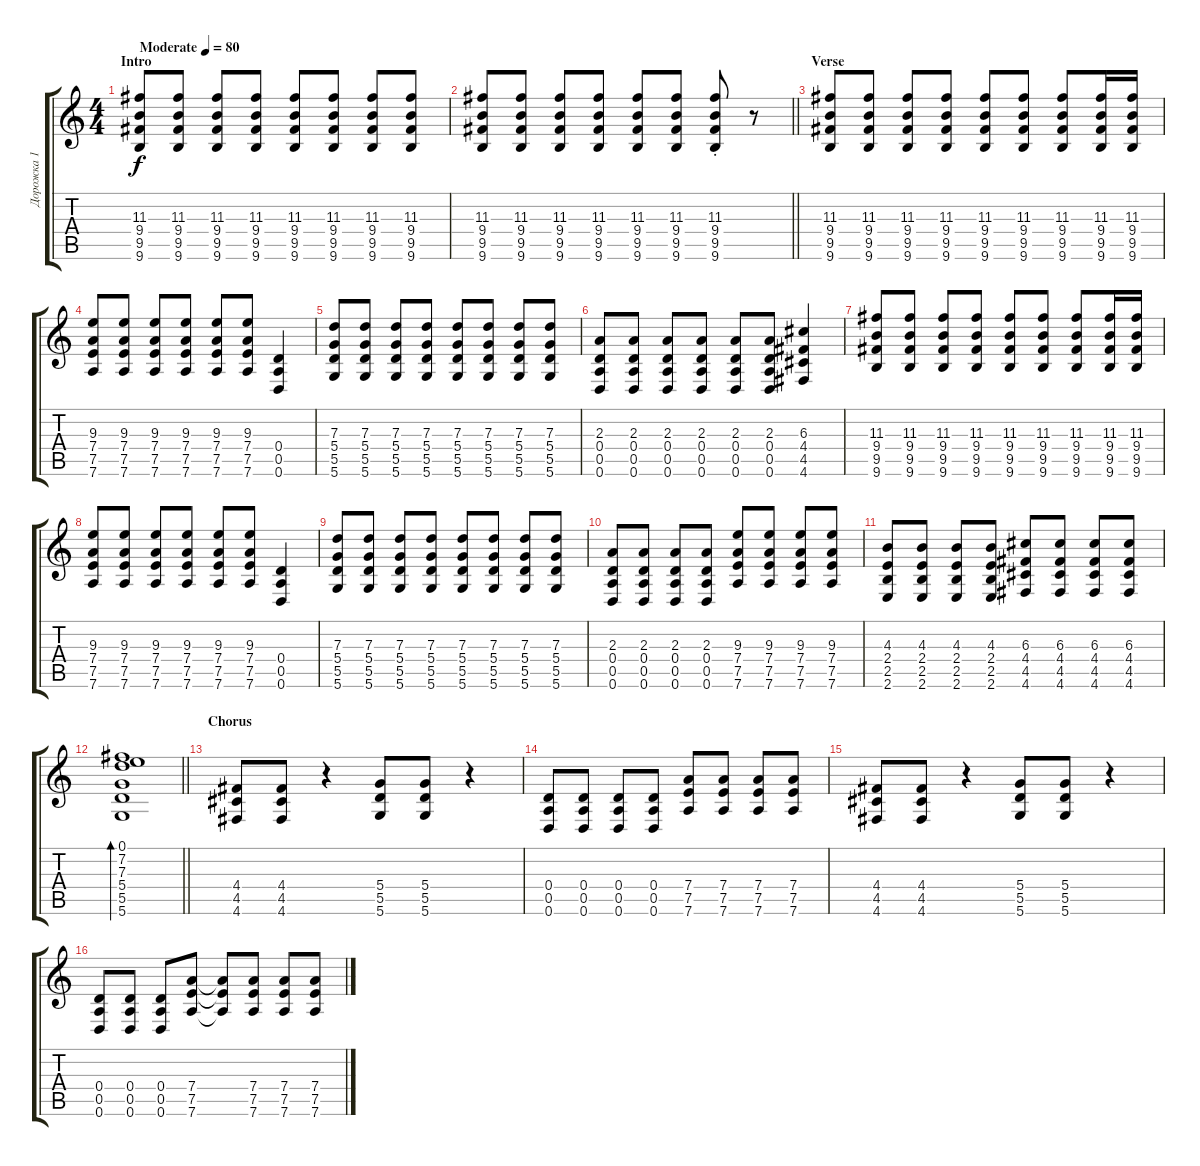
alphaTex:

\track ("Дорожка 1" "Дорожка 1") {instrument acousticguitarsteel}
\staff {score tabs}
\tuning (E4 B3 G3 D3 A2 D2) {hide}
\ts (4 4)
\section ("" "Intro")
\tempo (80 "Moderate")
\clef g2
\ks c
(11.3 9.4 9.5 9.6).8{dy f instrument acousticguitarsteel} (11.3 9.4 9.5 9.6).8 (11.3 9.4 9.5 9.6).8 (11.3 9.4 9.5 9.6).8 (11.3 9.4 9.5 9.6).8 (11.3 9.4 9.5 9.6).8 (11.3 9.4 9.5 9.6).8 (11.3 9.4 9.5 9.6).8 |
\barLineRight lightlight
(11.3 9.4 9.5 9.6).8 (11.3 9.4 9.5 9.6).8 (11.3 9.4 9.5 9.6).8 (11.3 9.4 9.5 9.6).8 (11.3 9.4 9.5 9.6).8 (11.3 9.4 9.5 9.6).8 (11.3{st} 9.4{st} 9.5{st} 9.6{st}).8 r.8 |
\section ("" "Verse")
(11.3 9.4 9.5 9.6).8 (11.3 9.4 9.5 9.6).8 (11.3 9.4 9.5 9.6).8 (11.3 9.4 9.5 9.6).8 (11.3 9.4 9.5 9.6).8 (11.3 9.4 9.5 9.6).8 (11.3 9.4 9.5 9.6).8 (11.3 9.4 9.5 9.6).16 (11.3 9.4 9.5 9.6).16 |
(9.3 7.4 7.5 7.6).8 (9.3 7.4 7.5 7.6).8 (9.3 7.4 7.5 7.6).8 (9.3 7.4 7.5 7.6).8 (9.3 7.4 7.5 7.6).8 (9.3 7.4 7.5 7.6).8 (0.4 0.5 0.6).4 |
(7.3 5.4 5.5 5.6).8 (7.3 5.4 5.5 5.6).8 (7.3 5.4 5.5 5.6).8 (7.3 5.4 5.5 5.6).8 (7.3 5.4 5.5 5.6).8 (7.3 5.4 5.5 5.6).8 (7.3 5.4 5.5 5.6).8 (7.3 5.4 5.5 5.6).8 |
(2.3 0.4 0.5 0.6).8 (2.3 0.4 0.5 0.6).8 (2.3 0.4 0.5 0.6).8 (2.3 0.4 0.5 0.6).8 (2.3 0.4 0.5 0.6).8 (2.3 0.4 0.5 0.6).8 (6.3 4.4 4.5 4.6).4 |
(11.3 9.4 9.5 9.6).8 (11.3 9.4 9.5 9.6).8 (11.3 9.4 9.5 9.6).8 (11.3 9.4 9.5 9.6).8 (11.3 9.4 9.5 9.6).8 (11.3 9.4 9.5 9.6).8 (11.3 9.4 9.5 9.6).8 (11.3 9.4 9.5 9.6).16 (11.3 9.4 9.5 9.6).16 |
(9.3 7.4 7.5 7.6).8 (9.3 7.4 7.5 7.6).8 (9.3 7.4 7.5 7.6).8 (9.3 7.4 7.5 7.6).8 (9.3 7.4 7.5 7.6).8 (9.3 7.4 7.5 7.6).8 (0.4 0.5 0.6).4 |
(7.3 5.4 5.5 5.6).8 (7.3 5.4 5.5 5.6).8 (7.3 5.4 5.5 5.6).8 (7.3 5.4 5.5 5.6).8 (7.3 5.4 5.5 5.6).8 (7.3 5.4 5.5 5.6).8 (7.3 5.4 5.5 5.6).8 (7.3 5.4 5.5 5.6).8 |
(2.3 0.4 0.5 0.6).8 (2.3 0.4 0.5 0.6).8 (2.3 0.4 0.5 0.6).8 (2.3 0.4 0.5 0.6).8 (9.3 7.4 7.5 7.6).8 (9.3 7.4 7.5 7.6).8 (9.3 7.4 7.5 7.6).8 (9.3 7.4 7.5 7.6).8 |
(4.3 2.4 2.5 2.6).8 (4.3 2.4 2.5 2.6).8 (4.3 2.4 2.5 2.6).8 (4.3 2.4 2.5 2.6).8 (6.3 4.4 4.5 4.6).8 (6.3 4.4 4.5 4.6).8 (6.3 4.4 4.5 4.6).8 (6.3 4.4 4.5 4.6).8 |
\barLineRight lightlight
(0.1 7.2 7.3 5.4 5.5 5.6).1{bd 30} |
\section ("" "Chorus")
(4.4 4.5 4.6).8{instrument distortionguitar} (4.4 4.5 4.6).8 r.4 (5.4 5.5 5.6).8 (5.4 5.5 5.6).8 r.4 |
(0.4 0.5 0.6).8 (0.4 0.5 0.6).8 (0.4 0.5 0.6).8 (0.4 0.5 0.6).8 (7.4 7.5 7.6).8 (7.4 7.5 7.6).8 (7.4 7.5 7.6).8 (7.4 7.5 7.6).8 |
(4.4 4.5 4.6).8 (4.4 4.5 4.6).8 r.4 (5.4 5.5 5.6).8 (5.4 5.5 5.6).8 r.4 |
(0.4 0.5 0.6).8 (0.4 0.5 0.6).8 (0.4 0.5 0.6).8 (7.4 7.5 7.6).8 (7.4{t} 7.5{t} 7.6{t}).8 (7.4 7.5 7.6).8 (7.4 7.5 7.6).8 (7.4 7.5 7.6).8
